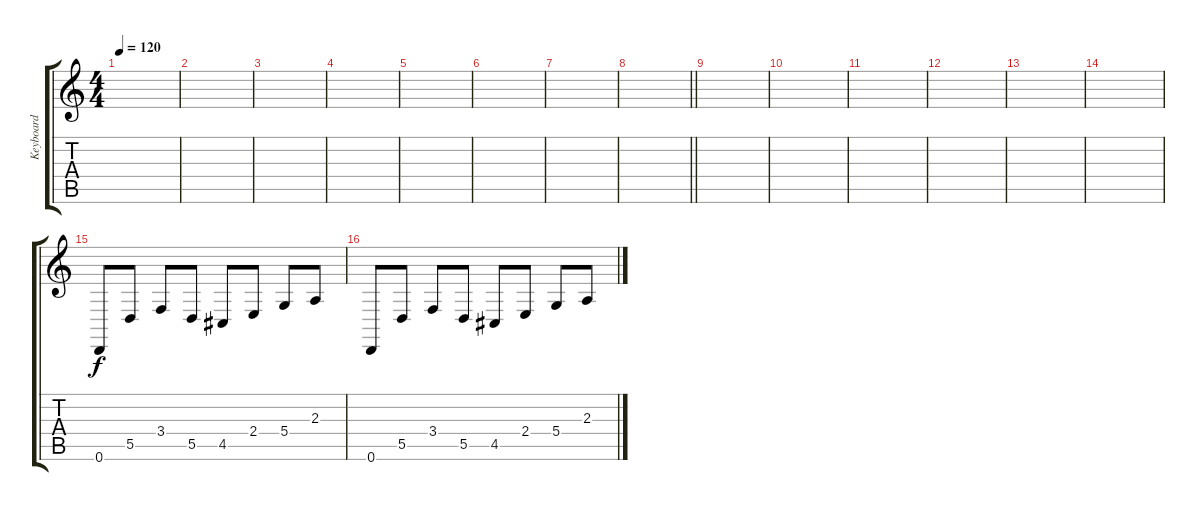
\track ("Keyboard" "Keyboard") {instrument violin}
\staff {score tabs}
\tuning (E4 B3 G3 D3 A2 D2) {hide}
\ts (4 4)
\tempo 120
\clef g2
\ks c
|
|
|
|
|
|
|
\barLineRight lightlight
|
|
|
|
|
|
|
0.6.8 5.5.8 3.4.8 5.5.8 4.5.8 2.4.8 5.4.8 2.3.8 |
0.6.8 5.5.8 3.4.8 5.5.8 4.5.8 2.4.8 5.4.8 2.3.8
